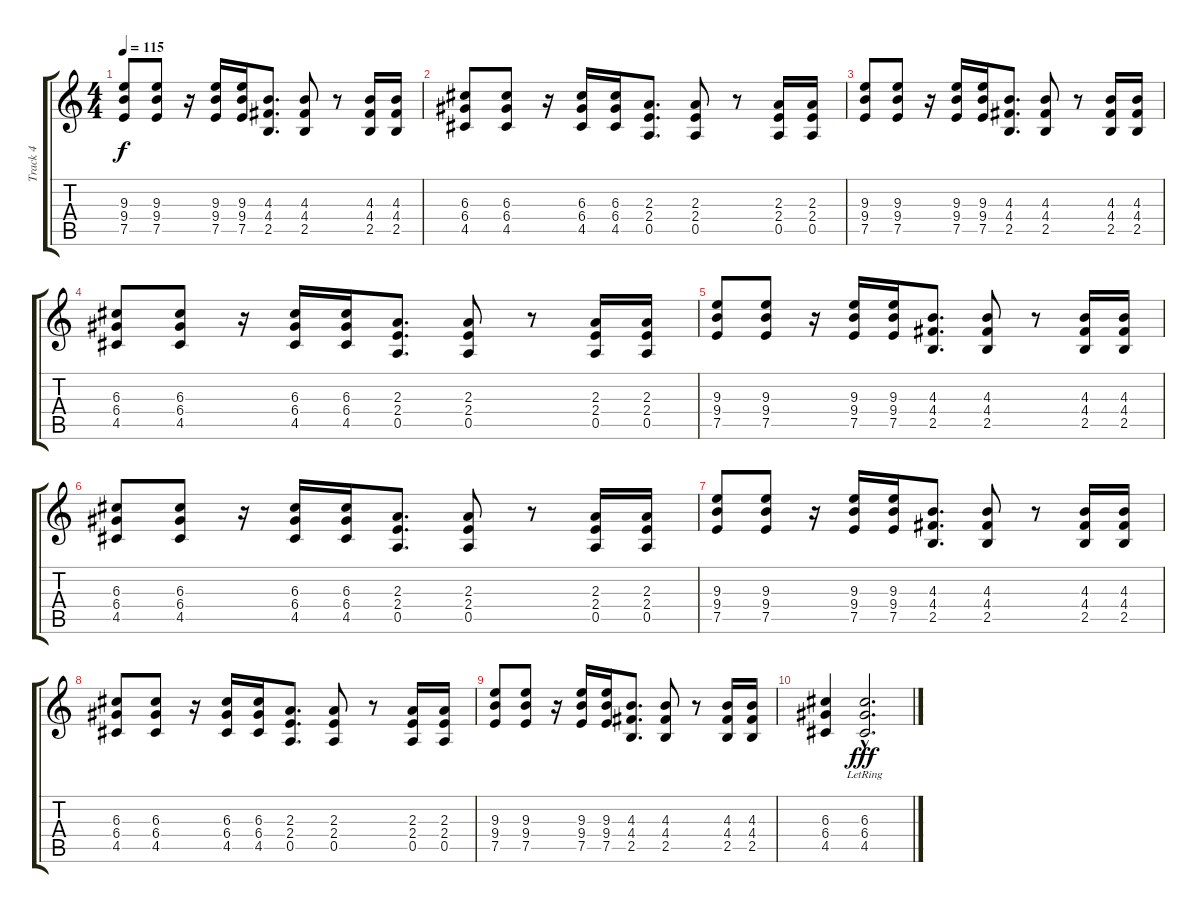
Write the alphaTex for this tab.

\track ("Track 4" "Track 4") {instrument distortionguitar}
\staff {score tabs}
\tuning (E4 B3 G3 D3 A2 E2) {hide}
\ts (4 4)
\tempo 115
\clef g2
\ks c
(9.3 9.4 7.5).8{dy f} (9.3 9.4 7.5).8 r.16 (9.3 9.4 7.5).16 (9.3 9.4 7.5).16 (4.3 4.4 2.5).8{d} (4.3 4.4 2.5).8 r.8 (4.3 4.4 2.5).16 (4.3 4.4 2.5).16 |
(6.3 6.4 4.5).8 (6.3 6.4 4.5).8 r.16 (6.3 6.4 4.5).16 (6.3 6.4 4.5).16 (2.3 2.4 0.5).8{d} (2.3 2.4 0.5).8 r.8 (2.3 2.4 0.5).16 (2.3 2.4 0.5).16 |
(9.3 9.4 7.5).8 (9.3 9.4 7.5).8 r.16 (9.3 9.4 7.5).16 (9.3 9.4 7.5).16 (4.3 4.4 2.5).8{d} (4.3 4.4 2.5).8 r.8 (4.3 4.4 2.5).16 (4.3 4.4 2.5).16 |
(6.3 6.4 4.5).8 (6.3 6.4 4.5).8 r.16 (6.3 6.4 4.5).16 (6.3 6.4 4.5).16 (2.3 2.4 0.5).8{d} (2.3 2.4 0.5).8 r.8 (2.3 2.4 0.5).16 (2.3 2.4 0.5).16 |
(9.3 9.4 7.5).8 (9.3 9.4 7.5).8 r.16 (9.3 9.4 7.5).16 (9.3 9.4 7.5).16 (4.3 4.4 2.5).8{d} (4.3 4.4 2.5).8 r.8 (4.3 4.4 2.5).16 (4.3 4.4 2.5).16 |
(6.3 6.4 4.5).8 (6.3 6.4 4.5).8 r.16 (6.3 6.4 4.5).16 (6.3 6.4 4.5).16 (2.3 2.4 0.5).8{d} (2.3 2.4 0.5).8 r.8 (2.3 2.4 0.5).16 (2.3 2.4 0.5).16 |
(9.3 9.4 7.5).8 (9.3 9.4 7.5).8 r.16 (9.3 9.4 7.5).16 (9.3 9.4 7.5).16 (4.3 4.4 2.5).8{d} (4.3 4.4 2.5).8 r.8 (4.3 4.4 2.5).16 (4.3 4.4 2.5).16 |
(6.3 6.4 4.5).8 (6.3 6.4 4.5).8 r.16 (6.3 6.4 4.5).16 (6.3 6.4 4.5).16 (2.3 2.4 0.5).8{d} (2.3 2.4 0.5).8 r.8 (2.3 2.4 0.5).16 (2.3 2.4 0.5).16 |
(9.3 9.4 7.5).8 (9.3 9.4 7.5).8 r.16 (9.3 9.4 7.5).16 (9.3 9.4 7.5).16 (4.3 4.4 2.5).8{d} (4.3 4.4 2.5).8 r.8 (4.3 4.4 2.5).16 (4.3 4.4 2.5).16 |
(6.3 6.4 4.5).4 (6.3{hac lr} 6.4 4.5).2{d dy fff}
